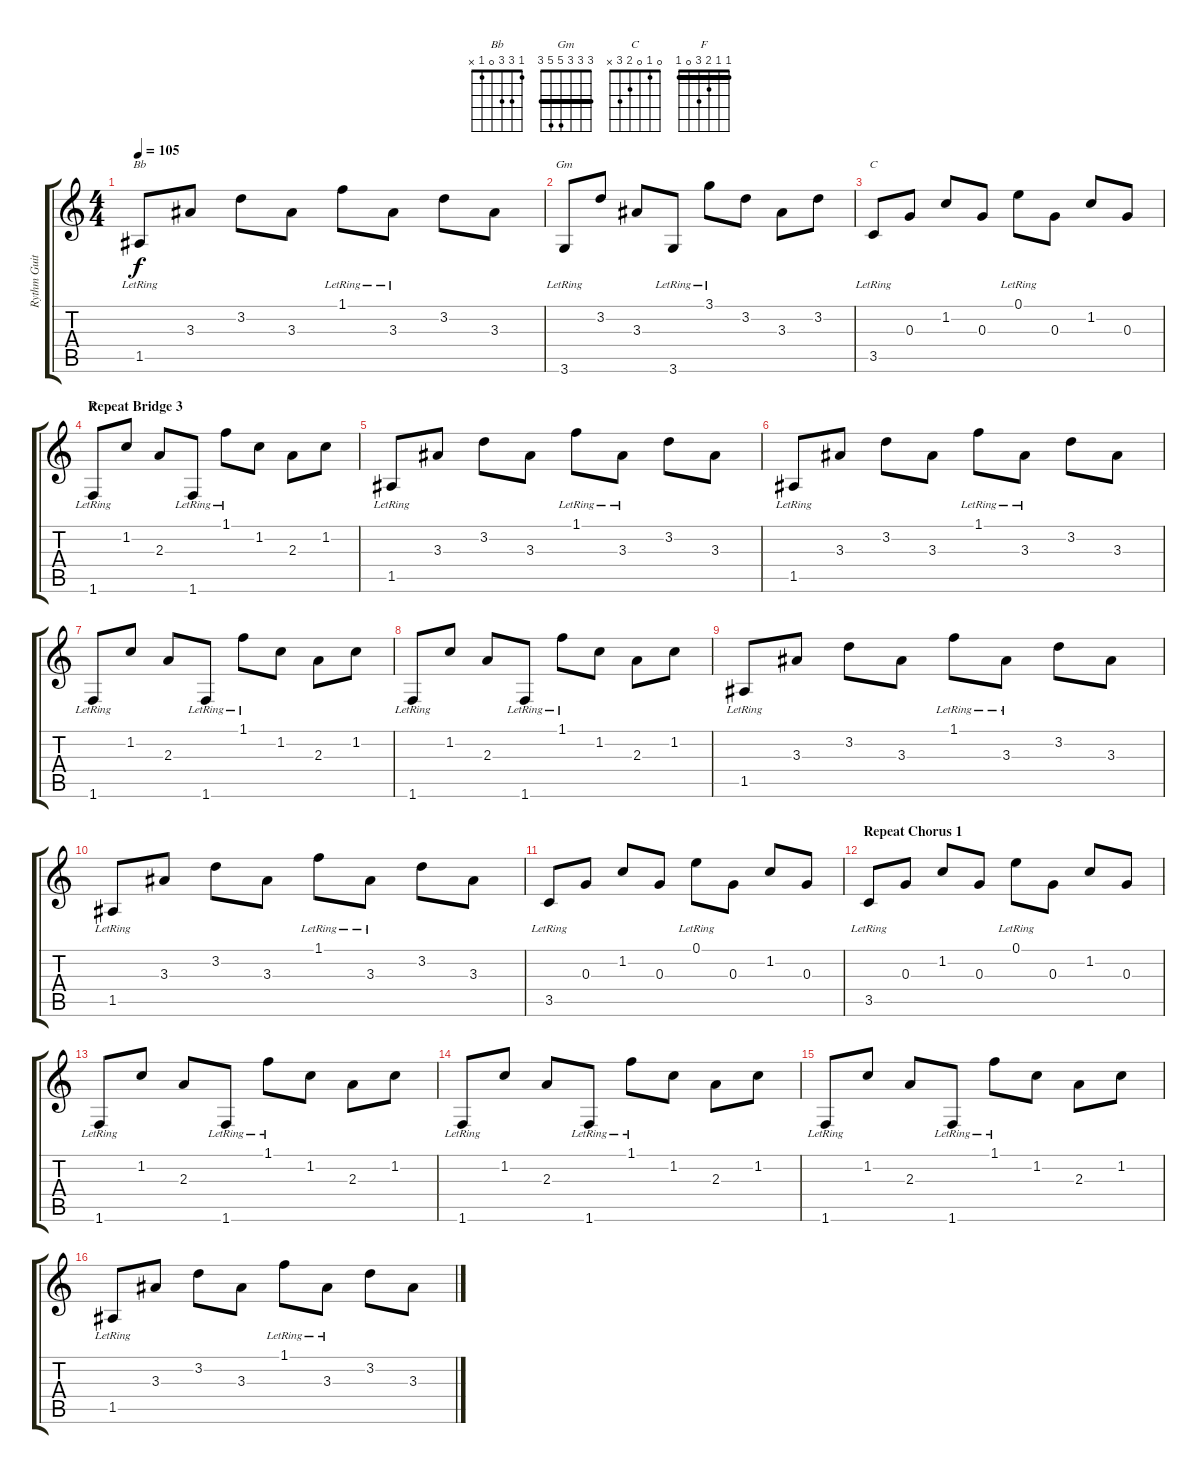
\track ("Rythm Guitar" "Rythm Guit") {instrument acousticguitarsteel}
\staff {score tabs}
\tuning (E4 B3 G3 D3 A2 E2) {hide}
\chord ("Bb" 1 3 3 0 1 x)
\chord ("Gm" 3 3 3 5 5 3) {barre 3}
\chord ("C" 0 1 0 2 3 x)
\chord ("F" 1 1 2 3 0 1) {barre 1}
\ts (4 4)
\tempo 105
\clef g2
\ks c
1.5{lr}.8{ch "Bb" dy f} 3.3.8 3.2.8 3.3.8 1.1{lr}.8 3.3{lr}.8 3.2.8 3.3.8 |
3.6{lr}.8{ch "Gm"} 3.2.8 3.3.8 3.6{lr}.8 3.1{lr}.8 3.2.8 3.3.8 3.2.8 |
3.5{lr}.8{ch "C"} 0.3.8 1.2.8 0.3.8 0.1{lr}.8 0.3.8 1.2.8 0.3.8 |
\section ("" "Repeat Bridge 3")
1.6{lr}.8{ch "F"} 1.2.8 2.3.8 1.6{lr}.8 1.1{lr}.8 1.2.8 2.3.8 1.2.8 |
1.5{lr}.8 3.3.8 3.2.8 3.3.8 1.1{lr}.8 3.3{lr}.8 3.2.8 3.3.8 |
1.5{lr}.8 3.3.8 3.2.8 3.3.8 1.1{lr}.8 3.3{lr}.8 3.2.8 3.3.8 |
1.6{lr}.8 1.2.8 2.3.8 1.6{lr}.8 1.1{lr}.8 1.2.8 2.3.8 1.2.8 |
1.6{lr}.8 1.2.8 2.3.8 1.6{lr}.8 1.1{lr}.8 1.2.8 2.3.8 1.2.8 |
1.5{lr}.8 3.3.8 3.2.8 3.3.8 1.1{lr}.8 3.3{lr}.8 3.2.8 3.3.8 |
1.5{lr}.8 3.3.8 3.2.8 3.3.8 1.1{lr}.8 3.3{lr}.8 3.2.8 3.3.8 |
3.5{lr}.8 0.3.8 1.2.8 0.3.8 0.1{lr}.8 0.3.8 1.2.8 0.3.8 |
\section ("" "Repeat Chorus 1")
3.5{lr}.8 0.3.8 1.2.8 0.3.8 0.1{lr}.8 0.3.8 1.2.8 0.3.8 |
1.6{lr}.8 1.2.8 2.3.8 1.6{lr}.8 1.1{lr}.8 1.2.8 2.3.8 1.2.8 |
1.6{lr}.8 1.2.8 2.3.8 1.6{lr}.8 1.1{lr}.8 1.2.8 2.3.8 1.2.8 |
1.6{lr}.8 1.2.8 2.3.8 1.6{lr}.8 1.1{lr}.8 1.2.8 2.3.8 1.2.8 |
1.5{lr}.8 3.3.8 3.2.8 3.3.8 1.1{lr}.8 3.3{lr}.8 3.2.8 3.3.8
